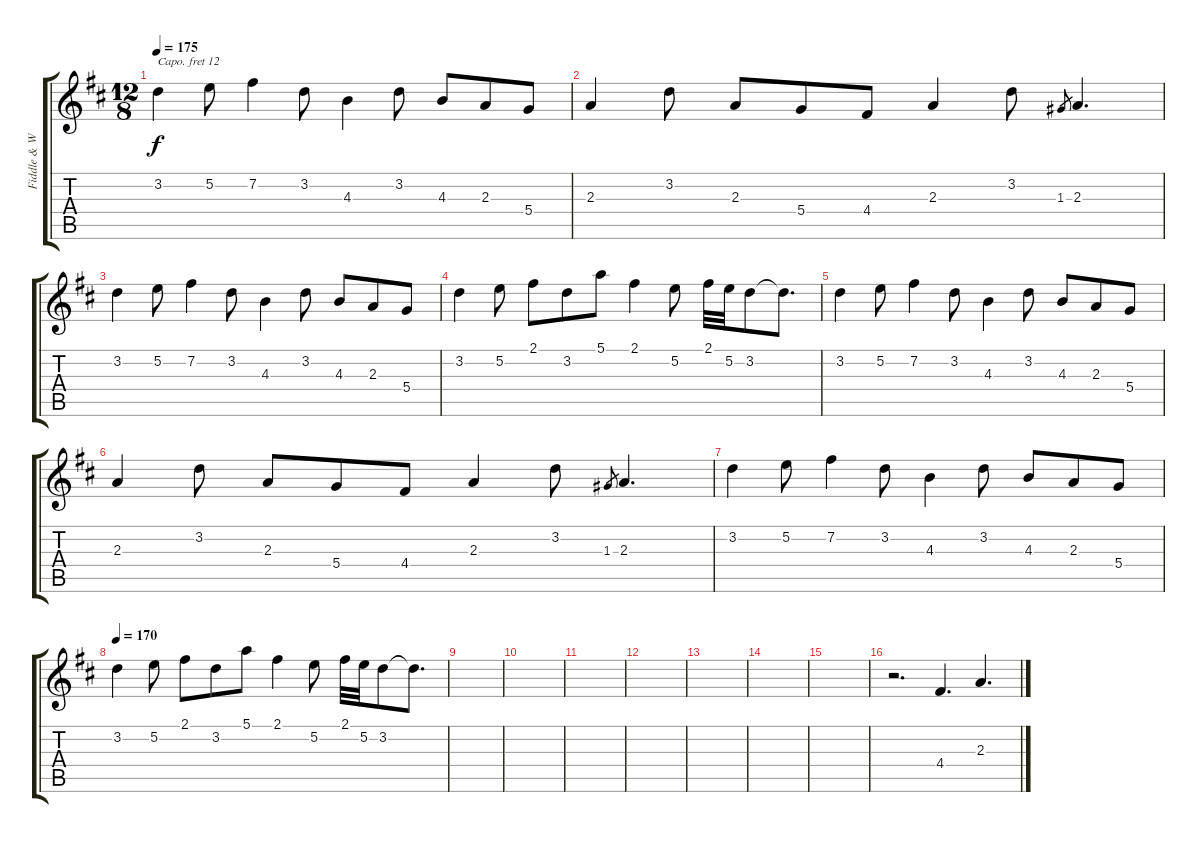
\track ("Fiddle & Whistle" "Fiddle & W") {instrument fiddle}
\staff {score tabs}
\capo 12
\tuning (E4 B3 G3 D3 A2 E2) {hide}
\ts (12 8)
\tempo 175
\clef g2
\ks d
3.2.4{dy f} 5.2.8 7.2.4 3.2.8 4.3.4 3.2.8 4.3.8 2.3.8 5.4.8 |
2.3.4 3.2.8 2.3.8 5.4.8 4.4.8 2.3.4 3.2.8 1.3.8{gr} 2.3.4{d} |
3.2.4 5.2.8 7.2.4 3.2.8 4.3.4 3.2.8 4.3.8 2.3.8 5.4.8 |
3.2.4 5.2.8 2.1.8 3.2.8 5.1.8 2.1.4 5.2.8 2.1.32 5.2.32 3.2.8 3.2{t}.8{d} |
3.2.4 5.2.8 7.2.4 3.2.8 4.3.4 3.2.8 4.3.8 2.3.8 5.4.8 |
2.3.4 3.2.8 2.3.8 5.4.8 4.4.8 2.3.4 3.2.8 1.3.8{gr} 2.3.4{d} |
3.2.4 5.2.8 7.2.4 3.2.8 4.3.4 3.2.8 4.3.8 2.3.8 5.4.8 |
\tempo 170
3.2.4 5.2.8 2.1.8 3.2.8 5.1.8 2.1.4 5.2.8 2.1.32 5.2.32 3.2.8 3.2{t}.8{d} |
|
|
|
|
|
|
|
r.2{d instrument panflute} 4.4.4{d} 2.3.4{d}
